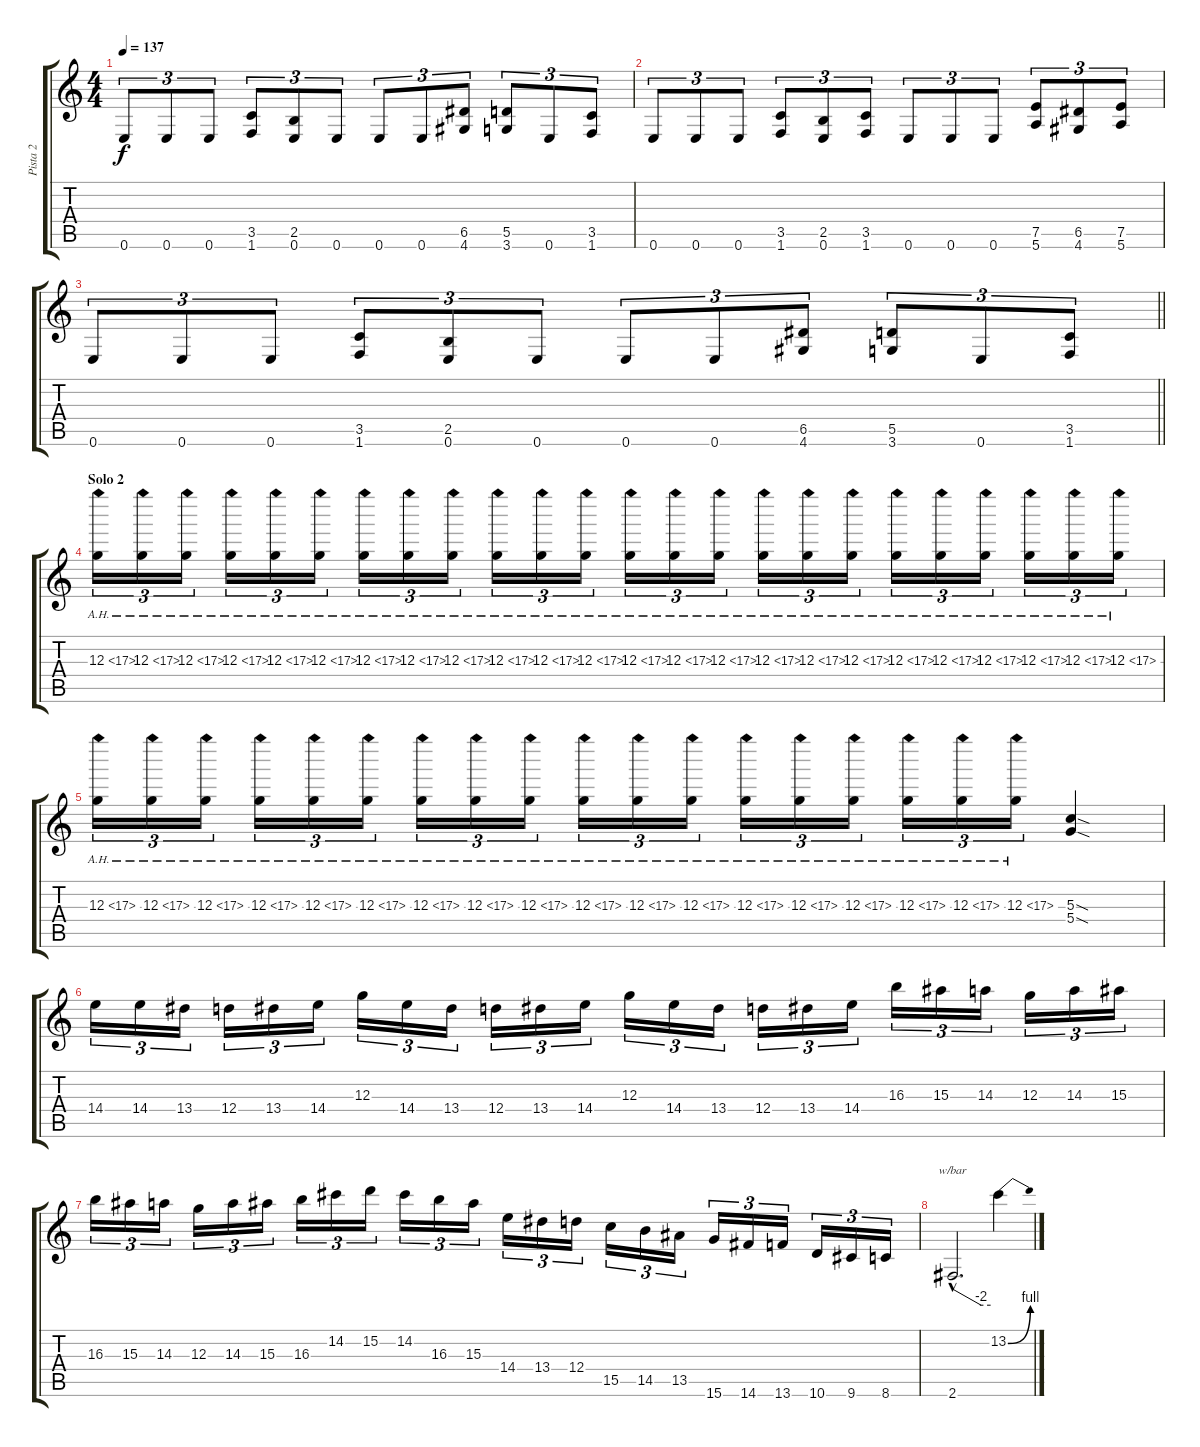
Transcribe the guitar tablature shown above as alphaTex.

\track ("Pista 2" "Pista 2") {instrument distortionguitar}
\staff {score tabs}
\tuning (E4 B3 G3 D3 A2 E2) {hide}
\ts (4 4)
\tempo 137
\clef g2
\ks c
0.6.8{tu (3 2) dy f} 0.6.8{tu (3 2)} 0.6.8{tu (3 2)} (3.5 1.6).8{tu (3 2)} (2.5 0.6).8{tu (3 2)} 0.6.8{tu (3 2)} 0.6.8{tu (3 2)} 0.6.8{tu (3 2)} (6.5 4.6).8{tu (3 2)} (5.5 3.6).8{tu (3 2)} 0.6.8{tu (3 2)} (3.5 1.6).8{tu (3 2)} |
0.6.8{tu (3 2)} 0.6.8{tu (3 2)} 0.6.8{tu (3 2)} (3.5 1.6).8{tu (3 2)} (2.5 0.6).8{tu (3 2)} (3.5 1.6).8{tu (3 2)} 0.6.8{tu (3 2)} 0.6.8{tu (3 2)} 0.6.8{tu (3 2)} (7.5 5.6).8{tu (3 2)} (6.5 4.6).8{tu (3 2)} (7.5 5.6).8{tu (3 2)} |
\barLineRight lightlight
0.6.8{tu (3 2)} 0.6.8{tu (3 2)} 0.6.8{tu (3 2)} (3.5 1.6).8{tu (3 2)} (2.5 0.6).8{tu (3 2)} 0.6.8{tu (3 2)} 0.6.8{tu (3 2)} 0.6.8{tu (3 2)} (6.5 4.6).8{tu (3 2)} (5.5 3.6).8{tu (3 2)} 0.6.8{tu (3 2)} (3.5 1.6).8{tu (3 2)} |
\section ("" "Solo 2")
12.3{ah 5}.16{tu (3 2)} 12.3{ah 5}.16{tu (3 2)} 12.3{ah 5}.16{tu (3 2)} 12.3{ah 5}.16{tu (3 2)} 12.3{ah 5}.16{tu (3 2)} 12.3{ah 5}.16{tu (3 2)} 12.3{ah 5}.16{tu (3 2)} 12.3{ah 5}.16{tu (3 2)} 12.3{ah 5}.16{tu (3 2)} 12.3{ah 5}.16{tu (3 2)} 12.3{ah 5}.16{tu (3 2)} 12.3{ah 5}.16{tu (3 2)} 12.3{ah 5}.16{tu (3 2)} 12.3{ah 5}.16{tu (3 2)} 12.3{ah 5}.16{tu (3 2)} 12.3{ah 5}.16{tu (3 2)} 12.3{ah 5}.16{tu (3 2)} 12.3{ah 5}.16{tu (3 2)} 12.3{ah 5}.16{tu (3 2)} 12.3{ah 5}.16{tu (3 2)} 12.3{ah 5}.16{tu (3 2)} 12.3{ah 5}.16{tu (3 2)} 12.3{ah 5}.16{tu (3 2)} 12.3{ah 5}.16{tu (3 2)} |
12.3{ah 5}.16{tu (3 2)} 12.3{ah 5}.16{tu (3 2)} 12.3{ah 5}.16{tu (3 2)} 12.3{ah 5}.16{tu (3 2)} 12.3{ah 5}.16{tu (3 2)} 12.3{ah 5}.16{tu (3 2)} 12.3{ah 5}.16{tu (3 2)} 12.3{ah 5}.16{tu (3 2)} 12.3{ah 5}.16{tu (3 2)} 12.3{ah 5}.16{tu (3 2)} 12.3{ah 5}.16{tu (3 2)} 12.3{ah 5}.16{tu (3 2)} 12.3{ah 5}.16{tu (3 2)} 12.3{ah 5}.16{tu (3 2)} 12.3{ah 5}.16{tu (3 2)} 12.3{ah 5}.16{tu (3 2)} 12.3{ah 5}.16{tu (3 2)} 12.3{ah 5}.16{tu (3 2)} (5.3{sod} 5.4{sod}).4 |
14.4.16{tu (3 2)} 14.4.16{tu (3 2)} 13.4.16{tu (3 2)} 12.4.16{tu (3 2)} 13.4.16{tu (3 2)} 14.4.16{tu (3 2)} 12.3.16{tu (3 2)} 14.4.16{tu (3 2)} 13.4.16{tu (3 2)} 12.4.16{tu (3 2)} 13.4.16{tu (3 2)} 14.4.16{tu (3 2)} 12.3.16{tu (3 2)} 14.4.16{tu (3 2)} 13.4.16{tu (3 2)} 12.4.16{tu (3 2)} 13.4.16{tu (3 2)} 14.4.16{tu (3 2)} 16.3.16{tu (3 2)} 15.3.16{tu (3 2)} 14.3.16{tu (3 2)} 12.3.16{tu (3 2)} 14.3.16{tu (3 2)} 15.3.16{tu (3 2)} |
16.3.16{tu (3 2)} 15.3.16{tu (3 2)} 14.3.16{tu (3 2)} 12.3.16{tu (3 2)} 14.3.16{tu (3 2)} 15.3.16{tu (3 2)} 16.3.16{tu (3 2)} 14.2.16{tu (3 2)} 15.2.16{tu (3 2)} 14.2.16{tu (3 2)} 16.3.16{tu (3 2)} 15.3.16{tu (3 2)} 14.4.16{tu (3 2)} 13.4.16{tu (3 2)} 12.4.16{tu (3 2)} 15.5.16{tu (3 2)} 14.5.16{tu (3 2)} 13.5.16{tu (3 2)} 15.6.16{tu (3 2)} 14.6.16{tu (3 2)} 13.6.16{tu (3 2)} 10.6.16{tu (3 2)} 9.6.16{tu (3 2)} 8.6.16{tu (3 2)} |
2.6{hac}.2{d tbe (custom default 0 0 45 -8 60 -8)} 13.2{be (bend 0 0 60 4)}.4
